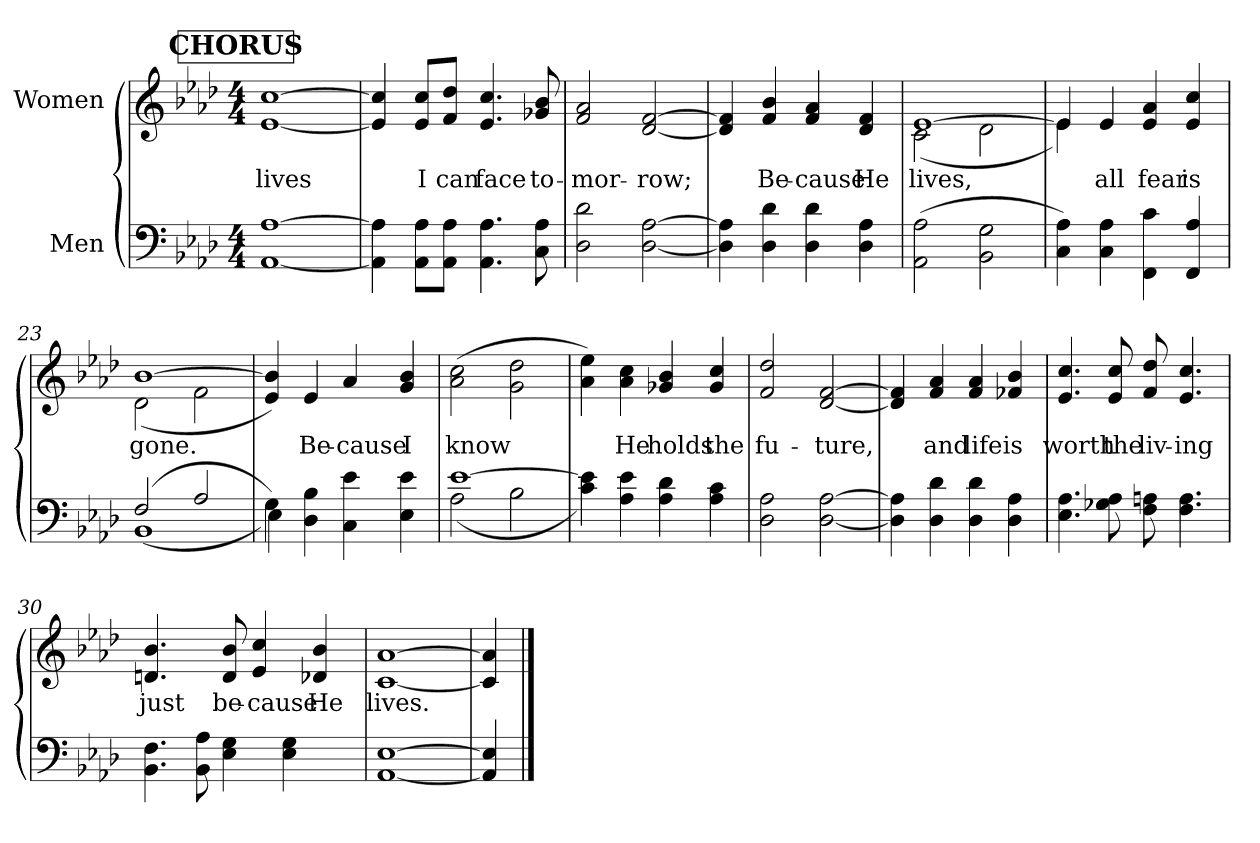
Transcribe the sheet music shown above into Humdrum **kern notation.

**kern	**kern	**text
*part2	*part1	*part1
*staff2	*staff1	*staff1
*I"Men	*I"Women	*
!!LO:LB:g=z
*clefF4	*clefG2	*
*k[b-e-a-d-]	*k[b-e-a-d-]	*
*A-:	*A-:	*
*M4/4	*M4/4	*
!!LO:REH:place=s1:a:B:t=CHORUS
=17	=17	=17
!	!	!LO:LY:b
[1AA- [1A-	[1e- [1cc	lives
=18	=18	=18
4AA-\] 4A-\]	4e-/] 4cc/]	.
!	!	!LO:LY:b
8AA-\ 8A-\L	8e-/ 8cc/L	I
!	!	!LO:LY:b
8AA-\ 8A-\J	8f/ 8dd-/J	can
!	!	!LO:LY:b
4.AA-\ 4.A-\	4.e-/ 4.cc/	face
!	!	!LO:LY:b
8C\ 8A-\	8g-X/ 8b-/	to-
=19	=19	=19
!	!	!LO:LY:b
2D-\ 2d-\	2f/ 2a-/	-mor-
!	!	!LO:LY:b
[2D-\ [2A-\	[2d-/ [2f/	-row;
=20	=20	=20
4D-\] 4A-\]	4d-/] 4f/]	.
!	!	!LO:LY:b
4D-\ 4d-\	4f/ 4b-/	Be-
!	!	!LO:LY:b
4D-\ 4d-\	4f/ 4a-/	-cause
!	!	!LO:LY:b
4D-\ 4A-\	4d-/ 4f/	He
!!LO:LB:g=z
=21	=21	=21
!	!	!LO:LY:b
*	*^	*
(>2AA-\ 2A-\	[>1e-	(<2c\	lives,
2BB-\ 2G\	.	2d-\	.
=22	=22	=22	=22
4C\ 4A-\)	4e-/]	4e-\)	.
!	!	!	!LO:LY:b
4C\ 4A-\	4e-/	2.ryy	all
!	!	!	!LO:LY:b
4FF\ 4c\	4e-/ 4a-/	.	fear
!	!	!	!LO:LY:b
4FF/ 4A-/	4e-/ 4cc/	.	is
=23	=23	=23	=23
*^	*	*	*
!	!	!	!	!LO:LY:b
(>2F/	(<1BB-	[1b-	(<2d-\	gone.
2A-/	.	.	2f\	.
*	*	*v	*v	*
=24	=24	=24	=24
4G\))	4E-\	4e-/ 4b-/])	.
!	!	!	!LO:LY:b
4D-\ 4B-\	4ryy	4e-/	Be-
!	!	!	!LO:LY:b
4C\ 4e-\	2ryy	4a-/	-cause
!	!	!	!LO:LY:b
4E-\ 4e-\	.	4g/ 4b-/	I
!!LO:LB:g=z
=25	=25	=25	=25
!	!	!	!LO:LY:b
[1e-	(<2A-\	(>2a-\ 2cc\	know
.	2B-\	2g\ 2dd-\	.
*v	*v	*	*
=26	=26	=26
4c\ 4e-\])	4a-\ 4ee-\)	.
!	!	!LO:LY:b
4A-\ 4e-\	4a-\ 4cc\	He
!	!	!LO:LY:b
4A-\ 4d-\	4g-X/ 4b-/	holds
!	!	!LO:LY:b
4A-\ 4c\	4g-/ 4cc/	the
=27	=27	=27
!	!	!LO:LY:b
2D-\ 2A-\	2f/ 2dd-/	fu-
!	!	!LO:LY:b
[2D-\ [2A-\	[2d-/ [2f/	-ture,
=28	=28	=28
4D-\] 4A-\]	4d-/] 4f/]	.
!	!	!LO:LY:b
4D-\ 4d-\	4f/ 4a-/	and
!	!	!LO:LY:b
4D-\ 4d-\	4f/ 4a-/	life
!	!	!LO:LY:b
4D-\ 4A-\	4f-X/ 4b-/	is
!!LO:PB:g=z
=29	=29	=29
!	!	!LO:LY:b
*	*^	*
4.E-\ 4.A-\	4.e-/ 4.cc/	4.ryy	worth
!	!	!	!LO:LY:b
8G-X\ 8A-\	8e-/ 8cc/	8ryy	the
!	!	!	!LO:LY:b
8F\ 8An\	8f/ 8dd-/	8ryy	liv-
!	!	!	!LO:LY:b
4.F\ 4.A\	4.e-/ 4.cc/	4.ryy	-ing
*	*v	*v	*
=30	=30	=30
*	*^	*
!	!	!	!LO:LY:b
*	*v	*v	*
4.BB-\ 4.F\	4.dn/ 4.b-/	just
8BB-\ 8A-\	8ryy	.
!	!	!LO:LY:b
4E-\ 4G\	8d/ 8b-/	be-
!	!	!LO:LY:b
.	4e-/ 4cc/	-cause
4E-\ 4G\	.	.
!	!	!LO:LY:b
.	4d-X/ 4b-/	He
8ryy	.	.
=31	=31	=31
!	!	!LO:LY:b
[1AA- [1E-	[1c [1a-	lives.
=32	=32	=32
4AA-/] 4E-/]	4c/] 4a-/]	.
==	==	==
*-	*-	*-
